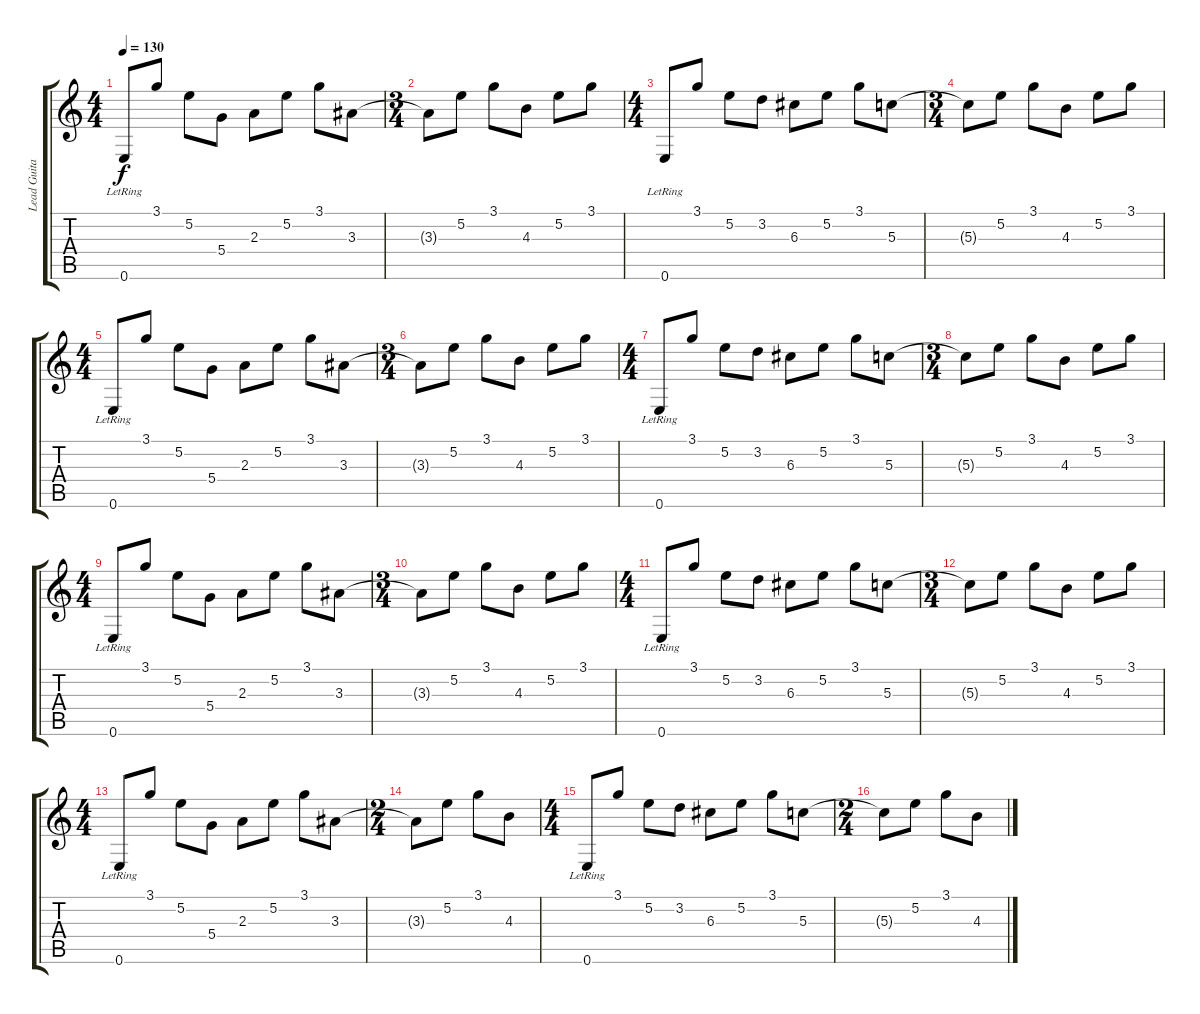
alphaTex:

\track ("Lead Guitar II" "Lead Guita") {instrument overdrivenguitar}
\staff {score tabs}
\tuning (E4 B3 G3 D3 A2 E2) {hide}
\ts (4 4)
\tempo 130
\clef g2
\ks c
0.6{lr}.8{dy f} 3.1.8 5.2.8 5.4.8 2.3.8 5.2.8 3.1.8 3.3.8 |
\ts (3 4)
3.3{t}.8 5.2.8 3.1.8 4.3.8 5.2.8 3.1.8 |
\ts (4 4)
0.6{lr}.8 3.1.8 5.2.8 3.2.8 6.3.8 5.2.8 3.1.8 5.3.8 |
\ts (3 4)
5.3{t}.8 5.2.8 3.1.8 4.3.8 5.2.8 3.1.8 |
\ts (4 4)
0.6{lr}.8 3.1.8 5.2.8 5.4.8 2.3.8 5.2.8 3.1.8 3.3.8 |
\ts (3 4)
3.3{t}.8 5.2.8 3.1.8 4.3.8 5.2.8 3.1.8 |
\ts (4 4)
0.6{lr}.8 3.1.8 5.2.8 3.2.8 6.3.8 5.2.8 3.1.8 5.3.8 |
\ts (3 4)
5.3{t}.8 5.2.8 3.1.8 4.3.8 5.2.8 3.1.8 |
\ts (4 4)
0.6{lr}.8 3.1.8 5.2.8 5.4.8 2.3.8 5.2.8 3.1.8 3.3.8 |
\ts (3 4)
3.3{t}.8 5.2.8 3.1.8 4.3.8 5.2.8 3.1.8 |
\ts (4 4)
0.6{lr}.8 3.1.8 5.2.8 3.2.8 6.3.8 5.2.8 3.1.8 5.3.8 |
\ts (3 4)
5.3{t}.8 5.2.8 3.1.8 4.3.8 5.2.8 3.1.8 |
\ts (4 4)
0.6{lr}.8 3.1.8 5.2.8 5.4.8 2.3.8 5.2.8 3.1.8 3.3.8 |
\ts (2 4)
3.3{t}.8 5.2.8 3.1.8 4.3.8 |
\ts (4 4)
0.6{lr}.8 3.1.8 5.2.8 3.2.8 6.3.8 5.2.8 3.1.8 5.3.8 |
\ts (2 4)
5.3{t}.8 5.2.8 3.1.8 4.3.8
